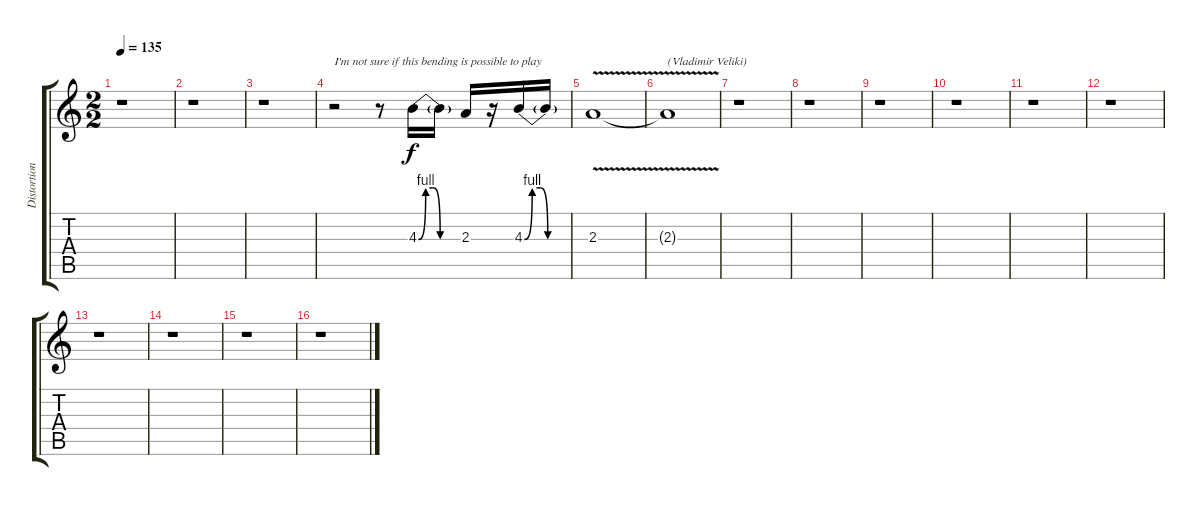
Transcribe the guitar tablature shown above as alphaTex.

\track ("Distortion Guitar Fills 1" "Distortion") {instrument distortionguitar}
\staff {score tabs}
\tuning (E4 B3 G3 D3 A2 E2) {hide}
\ts (2 2)
\tempo 135
\tempo 120
\tempo 135
\clef g2
\ks c
r.1{dy f instrument distortionguitar} |
r.1 |
r.1 |
r.2{txt "I'm not sure if this bending is possible to play"} r.8 4.3{be (custom 0 0 10 4 20 4 30 0 60 0)}.16 4.3{t}.16 2.3.16 r.16 4.3{be (custom 0 0 10 4 20 4 30 0 60 0)}.16 4.3{t}.16 |
2.3{v}.1 |
2.3{t}.1{txt "(Vladimir Veliki)"} |
r.1 |
r.1 |
r.1 |
r.1 |
r.1 |
r.1 |
r.1 |
r.1 |
r.1 |
r.1
